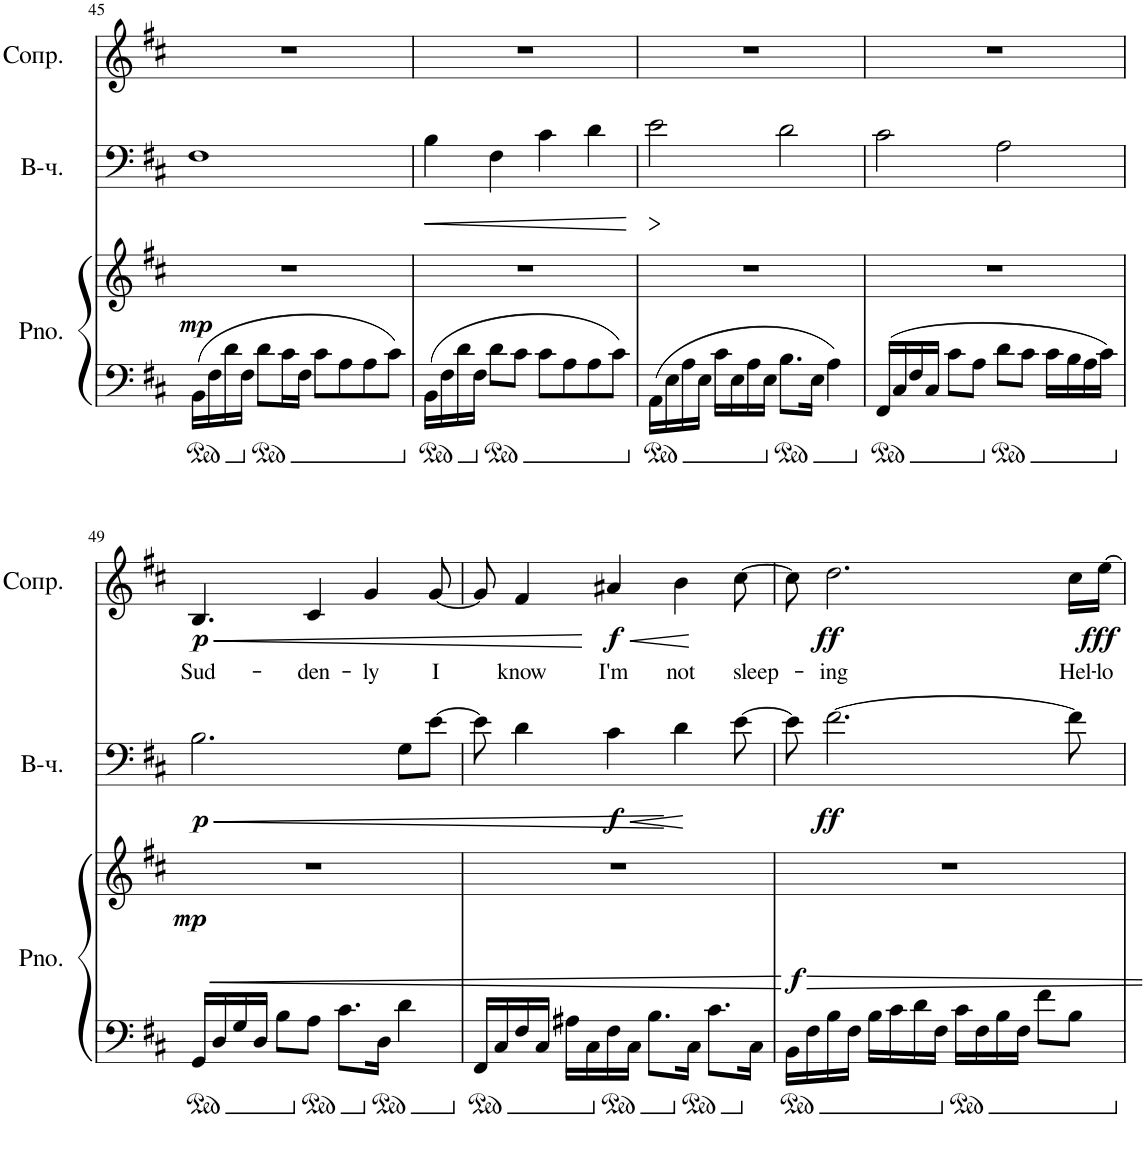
**kern	**kern	**dynam	**kern	**dynam	**kern	**text	**dynam
*part3	*part3	*part3	*part2	*part2	*part1	*part1	*part1
*staff4	*staff3	*staff3/4	*staff2	*staff2	*staff1	*staff1	*staff1
*I"Piano	*	*	*I"Виолончель	*	*I"Сопрано	*	*
*I'Pno.	*	*	*	*	*	*	*
!!LO:PB:g=z
*clefF4	*clefG2	*	*clefF4	*	*clefG2	*	*
*k[f#c#]	*k[f#c#]	*	*k[f#c#]	*	*k[f#c#]	*	*
*M4/4	*M4/4	*	*M4/4	*	*M4/4	*	*
=45	=45	=45	=45	=45	=45	=45	=45
!	!	!LO:DY:a=2	!	!	!	!	!
16BB\LL	1r	mp	1F#	.	1r	.	.
16F#\	.	.	.	.	.	.	.
16d\	.	.	.	.	.	.	.
16F#\JJ	.	.	.	.	.	.	.
8d\L	.	.	.	.	.	.	.
16c#\L	.	.	.	.	.	.	.
16F#\JJ	.	.	.	.	.	.	.
8c#\L	.	.	.	.	.	.	.
8A\	.	.	.	.	.	.	.
8A\	.	.	.	.	.	.	.
8c#\J	.	.	.	.	.	.	.
=46	=46	=46	=46	=46	=46	=46	=46
!	!	!	!	!LO:HP:b	!	!	!
16BB\LL	1r	.	4B\	<	1r	.	.
16F#\	.	.	.	.	.	.	.
16d\	.	.	.	.	.	.	.
16F#\JJ	.	.	.	.	.	.	.
8d\L	.	.	4F#\	.	.	.	.
8c#\J	.	.	.	.	.	.	.
8c#\L	.	.	4c#\	.	.	.	.
8A\	.	.	.	.	.	.	.
8A\	.	.	4d\	.	.	.	.
8c#\J	.	.	.	.	.	.	.
.	.	.	.	[	.	.	.
=47	=47	=47	=47	=47	=47	=47	=47
!	!	!	!	!LO:HP:b	!	!	!
16AA\LL	1r	.	2e\	>	1r	.	.
16E\	.	.	.	.	.	.	.
16A\	.	.	.	.	.	.	.
16E\JJ	.	.	.	.	.	.	.
16c#\LL	.	.	.	.	.	.	.
16E\	.	.	.	.	.	.	.
16A\	.	.	.	.	.	.	.
16E\JJ	.	.	.	.	.	.	.
8.B\L	.	.	2d\	.	.	.	.
16E\Jk	.	.	.	.	.	.	.
4A\	.	.	.	.	.	.	.
=48	=48	=48	=48	=48	=48	=48	=48
16FF#/LL	1r	.	2c#\	.	1r	.	.
16C#/	.	.	.	.	.	.	.
16F#/	.	.	.	.	.	.	.
16C#/JJ	.	.	.	.	.	.	.
8c#\L	.	.	.	.	.	.	.
8A\J	.	.	.	.	.	.	.
8d\L	.	.	2A\	.	.	.	.
8c#\J	.	.	.	.	.	.	.
16c#\LL	.	.	.	.	.	.	.
16B\	.	.	.	.	.	.	.
16A\	.	.	.	.	.	.	.
16c#\JJ	.	.	.	.	.	.	.
.	.	.	.	]	.	.	.
!!LO:LB:g=z
=49	=49	=49	=49	=49	=49	=49	=49
!	!	!LO:DY:b	!	!LO:HP:b	!	!LO:LY:b	!LO:HP:b
!	!	!	!	!LO:DY:n=1:b	!	!	!LO:DY:n=1:b
16GG/LL	1r	mp	2.B\	< p	4.B/	Sud-	< p
16D/	.	.	.	.	.	.	.
16G/	.	.	.	.	.	.	.
16D/JJ	.	.	.	.	.	.	.
8B\L	.	.	.	.	.	.	.
!	!	!	!	!	!	!LO:LY:b	!
8A\J	.	.	.	.	4c#/	-den-	.
8.c#\L	.	.	.	.	.	.	.
!	!	!	!	!	!	!LO:LY:b	!
.	.	.	.	.	4g/	-ly	.
16D\Jk	.	.	.	.	.	.	.
4d\	.	.	8G\L	.	.	.	.
!	!	!	!	!	!	!LO:LY:b	!
.	.	.	[8e\J	.	[8g/	I	.
=50	=50	=50	=50	=50	=50	=50	=50
16FF#/LL	1r	.	8e\]	.	8g/]	.	.
16C#/	.	.	.	.	.	.	.
!	!	!	!	!	!	!LO:LY:b	!
16F#/	.	.	4d\	.	4f#/	know	.
16C#/JJ	.	.	.	.	.	.	.
16A#X\LL	.	.	.	.	.	.	.
16C#\	.	.	.	.	.	.	.
!	!	!	!	!LO:HP:b	!	!LO:LY:b	!LO:HP:b
!	!	!	!	!LO:DY:n=1:b	!	!	!LO:DY:n=1:b
16F#\	.	.	4c#\	< f	4a#X/	I'm	< f
16C#\JJ	.	.	.	.	.	.	.
8.B\L	.	.	.	.	.	.	.
!	!	!	!	!	!	!LO:LY:b	!
.	.	.	4d\	[	4b\	not	[
16C#\Jk	.	.	.	.	.	.	.
8.c#\L	.	.	.	.	.	.	.
!	!	!	!	!	!	!LO:LY:b	!
.	.	.	[8e\	.	[8cc#\	sleep-	.
16C#\Jk	.	.	.	.	.	.	.
=51	=51	=51	=51	=51	=51	=51	=51
!	!	!LO:DY:a=2	!	!	!	!	!
16BB\LL	1r	f	8e\]	.	8cc#\]	.	.
16F#\	.	.	.	.	.	.	.
!	!	!	!	!LO:DY:b	!	!LO:LY:b	!LO:DY:b
16B\	.	.	[2.f#\	ff	2.dd\	-ing	ff
16F#\JJ	.	.	.	.	.	.	.
16B\LL	.	.	.	.	.	.	.
16c#\	.	.	.	.	.	.	.
16d\	.	.	.	.	.	.	.
16F#\JJ	.	.	.	.	.	.	.
16c#\LL	.	.	.	.	.	.	.
16F#\	.	.	.	.	.	.	.
16B\	.	.	.	.	.	.	.
16F#\JJ	.	.	.	.	.	.	.
8f#\L	.	.	.	.	.	.	.
!	!	!	!	!	!	!LO:LY:b	!
8B\J	.	.	8f#\]	[	16cc#\LL	Hel-	[
!	!	!	!	!	!	!LO:LY:b	!LO:DY:b
.	.	.	.	.	[16ee\JJ	-lo	fff
=	=	=	=	=	=	=	=
*-	*-	*-	*-	*-	*-	*-	*-
